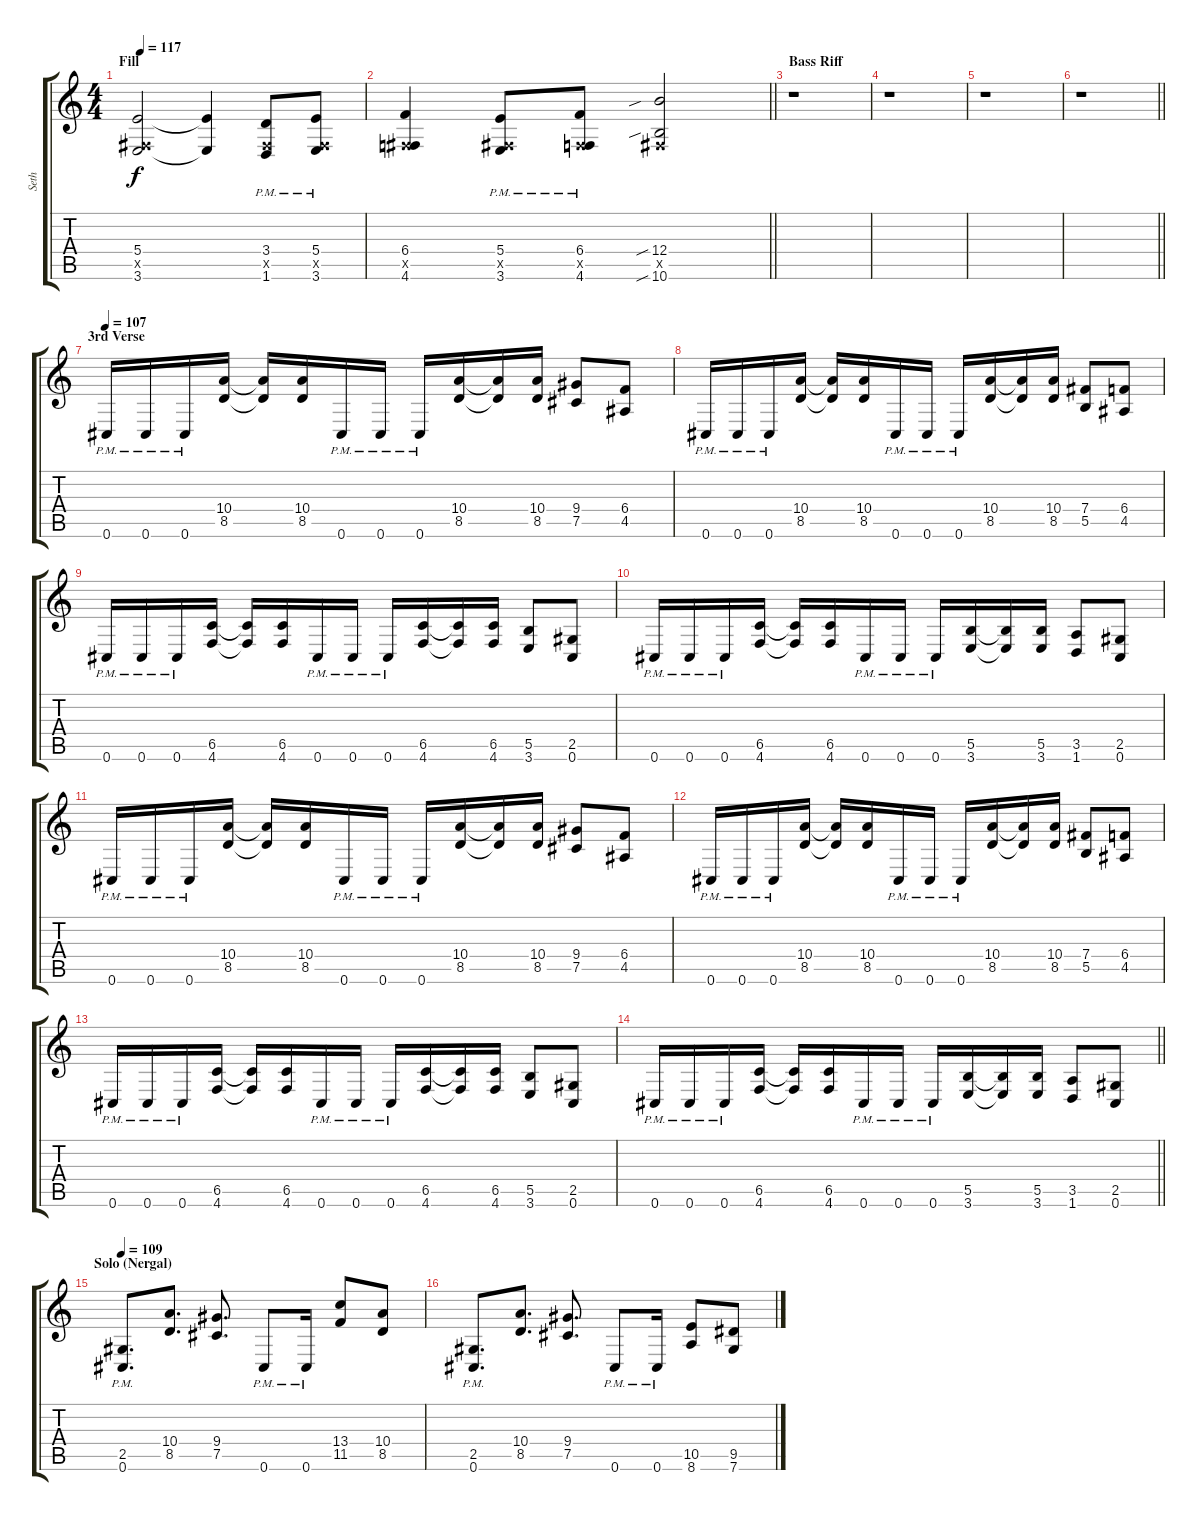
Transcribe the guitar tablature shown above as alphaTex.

\track ("Seth " "Seth ") {instrument overdrivenguitar}
\staff {score tabs}
\tuning (Db4 Ab3 E3 B2 Gb2 Db2) {hide}
\ts (4 4)
\section ("" "Fill")
\tempo 117
\clef g2
\ks c
(5.4 0.5{x} 3.6).2{dy f} (5.4{t} 3.6{t}).4 (3.4{pm} 0.5{x} 1.6{pm}).8 (5.4{pm} 0.5{x} 3.6{pm}).8 |
\barLineRight lightlight
(6.4 0.5{x} 4.6).4 (5.4{pm} 0.5{x} 3.6{pm}).8 (6.4{pm} 0.5{x} 4.6{pm}).8 (12.4{sib} 0.5{x} 10.6{sib}).2 |
\section ("" "Bass Riff")
r.1 |
r.1 |
r.1 |
\barLineRight lightlight
r.1 |
\section ("" "3rd Verse")
\tempo 107
0.6{pm}.16 0.6{pm}.16 0.6{pm}.16 (10.4 8.5).16 (10.4{t} 8.5{t}).16 (10.4 8.5).16 0.6{pm}.16 0.6{pm}.16 0.6{pm}.16 (10.4 8.5).16 (10.4{t} 8.5{t}).16 (10.4 8.5).16 (9.4 7.5).8 (6.4 4.5).8 |
0.6{pm}.16 0.6{pm}.16 0.6{pm}.16 (10.4 8.5).16 (10.4{t} 8.5{t}).16 (10.4 8.5).16 0.6{pm}.16 0.6{pm}.16 0.6{pm}.16 (10.4 8.5).16 (10.4{t} 8.5{t}).16 (10.4 8.5).16 (7.4 5.5).8 (6.4 4.5).8 |
0.6{pm}.16 0.6{pm}.16 0.6{pm}.16 (6.5 4.6).16 (6.5{t} 4.6{t}).16 (6.5 4.6).16 0.6{pm}.16 0.6{pm}.16 0.6{pm}.16 (6.5 4.6).16 (6.5{t} 4.6{t}).16 (6.5 4.6).16 (5.5 3.6).8 (2.5 0.6).8 |
0.6{pm}.16 0.6{pm}.16 0.6{pm}.16 (6.5 4.6).16 (6.5{t} 4.6{t}).16 (6.5 4.6).16 0.6{pm}.16 0.6{pm}.16 0.6{pm}.16 (5.5 3.6).16 (5.5{t} 3.6{t}).16 (5.5 3.6).16 (3.5 1.6).8 (2.5 0.6).8 |
0.6{pm}.16 0.6{pm}.16 0.6{pm}.16 (10.4 8.5).16 (10.4{t} 8.5{t}).16 (10.4 8.5).16 0.6{pm}.16 0.6{pm}.16 0.6{pm}.16 (10.4 8.5).16 (10.4{t} 8.5{t}).16 (10.4 8.5).16 (9.4 7.5).8 (6.4 4.5).8 |
0.6{pm}.16 0.6{pm}.16 0.6{pm}.16 (10.4 8.5).16 (10.4{t} 8.5{t}).16 (10.4 8.5).16 0.6{pm}.16 0.6{pm}.16 0.6{pm}.16 (10.4 8.5).16 (10.4{t} 8.5{t}).16 (10.4 8.5).16 (7.4 5.5).8 (6.4 4.5).8 |
0.6{pm}.16 0.6{pm}.16 0.6{pm}.16 (6.5 4.6).16 (6.5{t} 4.6{t}).16 (6.5 4.6).16 0.6{pm}.16 0.6{pm}.16 0.6{pm}.16 (6.5 4.6).16 (6.5{t} 4.6{t}).16 (6.5 4.6).16 (5.5 3.6).8 (2.5 0.6).8 |
\barLineRight lightlight
0.6{pm}.16 0.6{pm}.16 0.6{pm}.16 (6.5 4.6).16 (6.5{t} 4.6{t}).16 (6.5 4.6).16 0.6{pm}.16 0.6{pm}.16 0.6{pm}.16 (5.5 3.6).16 (5.5{t} 3.6{t}).16 (5.5 3.6).16 (3.5 1.6).8 (2.5 0.6).8 |
\section ("" "Solo (Nergal)")
\tempo 109
(2.5{pm} 0.6{pm}).8{d} (10.4 8.5).8{d} (9.4 7.5).8{d} 0.6{pm}.8 0.6{pm}.16 (13.4 11.5).8 (10.4 8.5).8 |
(2.5{pm} 0.6{pm}).8{d} (10.4 8.5).8{d} (9.4 7.5).8{d} 0.6{pm}.8 0.6{pm}.16 (10.5 8.6).8 (9.5 7.6).8
